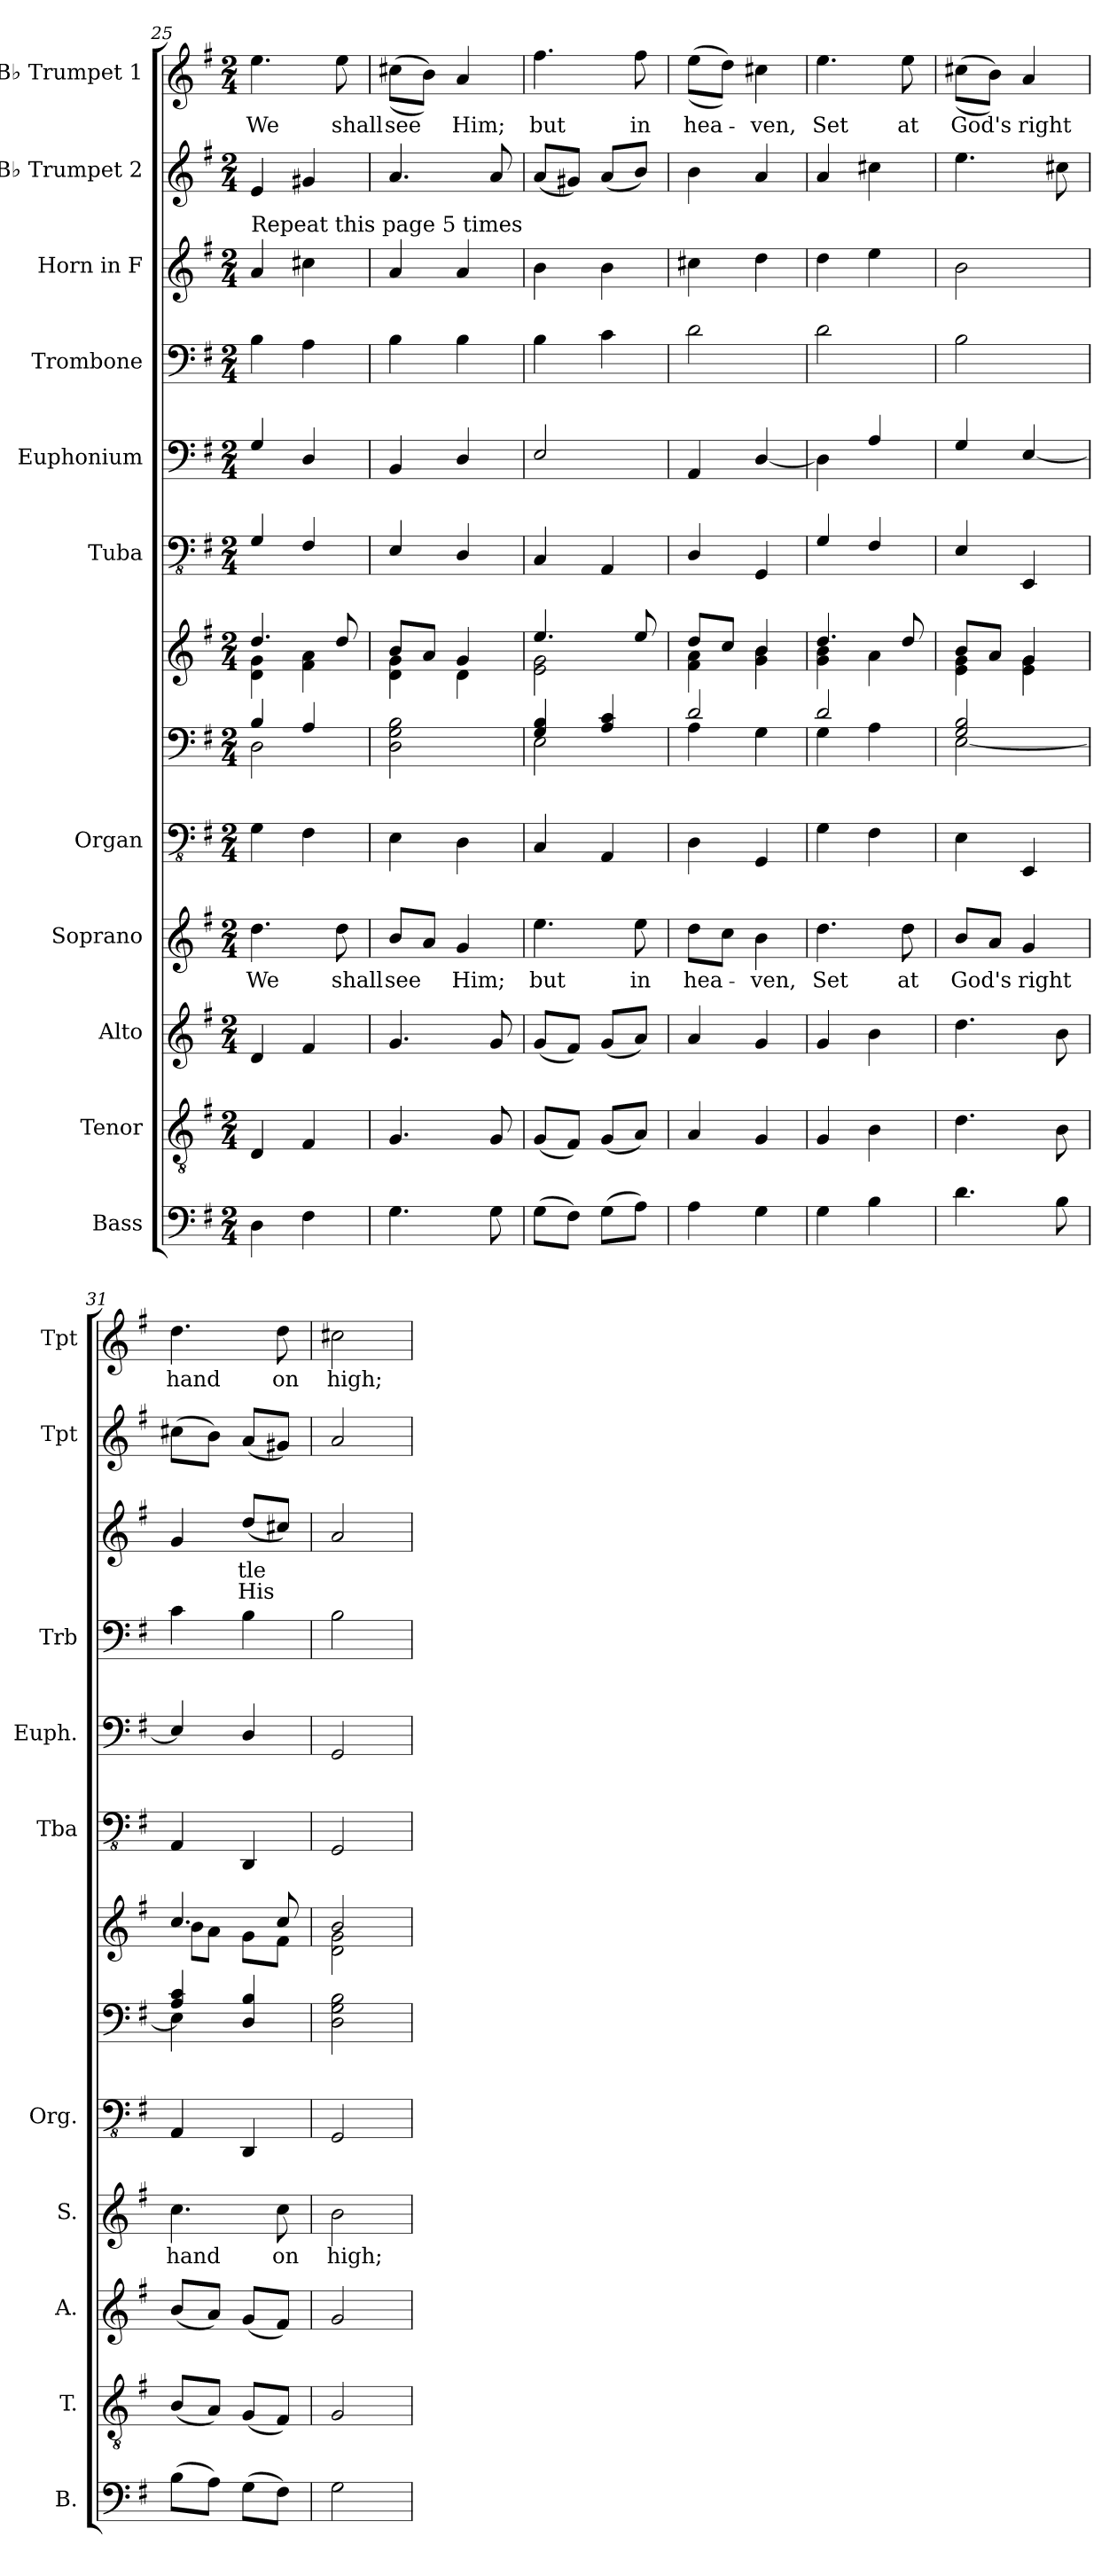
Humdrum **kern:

**kern	**kern	**kern	**kern	**text	**kern	**kern	**kern	**kern	**kern	**kern	**kern	**text	**text	**kern	**kern	**text
*part11	*part10	*part9	*part8	*part8	*part7	*part7	*part7	*part6	*part5	*part4	*part3	*part3	*part3	*part2	*part1	*part1
*staff13	*staff12	*staff11	*staff10	*staff10	*staff9	*staff8	*staff7	*staff6	*staff5	*staff4	*staff3	*staff3	*staff3	*staff2	*staff1	*staff1
*I"Bass	*I"Tenor	*I"Alto	*I"Soprano	*	*I"Organ	*	*	*I"Tuba	*I"Euphonium	*I"Trombone	*I"Horn in F	*	*	*I"B♭ Trumpet 2	*I"B♭ Trumpet 1	*
*I'B.	*I'T.	*I'A.	*I'S.	*	*I'Org.	*	*	*I'Tba	*I'Euph.	*I'Trb	*	*	*	*I'Tpt	*I'Tpt	*
*clefF4	*clefGv2	*clefG2	*clefG2	*	*clefFv4	*clefF4	*clefG2	*clefFv4	*clefF4	*clefF4	*clefG2	*	*	*clefG2	*clefG2	*
*	*	*	*	*	*	*	*	*	*	*	*ITrd4c7	*	*	*ITrd1c2	*ITrd1c2	*
*k[f#]	*k[f#]	*k[f#]	*k[f#]	*	*k[f#]	*k[f#]	*k[f#]	*k[f#]	*k[f#]	*k[f#]	*k[]	*	*	*k[b-]	*k[b-]	*
*M2/4	*M2/4	*M2/4	*M2/4	*	*M2/4	*M2/4	*M2/4	*M2/4	*M2/4	*M2/4	*M2/4	*	*	*M2/4	*M2/4	*
=25	=25	=25	=25	=25	=25	=25	=25	=25	=25	=25	=25	=25	=25	=25	=25	=25
!	!	!	!	!	!	!	!	!	!	!	!LO:TX:a:t=Repeat this page 5 times	!	!	!	!	!
!	!	!	!	!LO:LY:b	!	!	!	!	!	!	!	!	!	!	!	!LO:LY:b
*	*	*	*	*	*	*^	*^	*	*	*	*	*	*	*	*	*
4D\	4D/	4d/	4.dd\	We	4GG\	4B/	2D\	4.dd/	4d\ 4g\	4GG/	4G/	4B\	4d/	.	.	4d/	4.dd\	We
4F#\	4F#/	4f#/	.	.	4FF#\	4A/	.	.	4f#\ 4a\	4FF#/	4D/	4A\	4f#X\	.	.	4f#X/	.	.
!	!	!	!	!LO:LY:b	!	!	!	!	!	!	!	!	!	!	!	!	!	!LO:LY:b
.	.	.	8dd\	shall	.	.	.	8dd/	.	.	.	.	.	.	.	.	8dd\	shall
*	*	*	*	*	*	*v	*v	*	*	*	*	*	*	*	*	*	*	*
=26	=26	=26	=26	=26	=26	=26	=26	=26	=26	=26	=26	=26	=26	=26	=26	=26	=26
!	!	!	!	!LO:LY:b	!	!	!	!	!	!	!	!	!	!	!	!	!LO:LY:b
4.G\	4.G/	4.g/	8b/L	see	4EE\	2D\ 2G\ 2B\	8b/L	4d\ 4g\	4EE/	4BB/	4B\	4d/	.	.	4.g/	(>(>8bn\L	see
.	.	.	8a/J	.	.	.	8a/J	.	.	.	.	.	.	.	.	8a\J))	.
!	!	!	!	!LO:LY:b	!	!	!	!	!	!	!	!	!	!	!	!	!LO:LY:b
.	.	.	4g/	Him;	4DD\	.	4g/	4d\	4DD/	4D/	4B\	4d/	.	.	.	4g/	Him;
8G\	8G/	8g/	.	.	.	.	.	.	.	.	.	.	.	.	8g/	.	.
=27	=27	=27	=27	=27	=27	=27	=27	=27	=27	=27	=27	=27	=27	=27	=27	=27	=27
!	!	!	!	!LO:LY:b	!	!	!	!	!	!	!	!	!	!	!	!	!LO:LY:b
*	*	*	*	*	*	*^	*	*	*	*	*	*	*	*	*	*	*
(>8G\L	(<8G/L	(<8g/L	4.ee\	but	4CC/	4G/ 4B/	2E\	4.ee/	2e\ 2g\	4CC/	2E/	4B\	4e\	.	.	(<8g/L	4.ee\	but
8F#\J)	8F#/J)	8f#/J)	.	.	.	.	.	.	.	.	.	.	.	.	.	8f#X/J)	.	.
(>8G\L	(<8G/L	(<8g/L	.	.	4AAA/	4A/ 4c/	.	.	.	4AAA/	.	4c\	4e\	.	.	(<8g/L	.	.
!	!	!	!	!LO:LY:b	!	!	!	!	!	!	!	!	!	!	!	!	!	!LO:LY:b
8A\J)	8A/J)	8a/J)	8ee\	in	.	.	.	8ee/	.	.	.	.	.	.	.	8a/J)	8ee\	in
=28	=28	=28	=28	=28	=28	=28	=28	=28	=28	=28	=28	=28	=28	=28	=28	=28	=28	=28
!	!	!	!	!LO:LY:b	!	!	!	!	!	!	!	!	!	!	!	!	!	!LO:LY:b
4A\	4A/	4a/	8dd\L	hea-	4DD\	2d/	4A\	8dd/L	4f#\ 4a\	4DD/	4AA/	2d\	4f#X\	.	.	4a\	(>(>8dd\L	hea-
.	.	.	8cc\J	.	.	.	.	8cc/J	.	.	.	.	.	.	.	.	8cc\J))	.
!	!	!	!	!LO:LY:b	!	!	!	!	!	!	!	!	!	!	!	!	!	!LO:LY:b
4G\	4G/	4g/	4b\	-ven,	4GGG/	.	4G\	4b/	4g\ 4b\	4GGG/	[4D/	.	4g\	.	.	4g/	4bn\	-ven,
=29	=29	=29	=29	=29	=29	=29	=29	=29	=29	=29	=29	=29	=29	=29	=29	=29	=29	=29
!	!	!	!	!LO:LY:b	!	!	!	!	!	!	!	!	!	!	!	!	!	!LO:LY:b
4G\	4G/	4g/	4.dd\	Set	4GG\	2d/	4G\	4.dd/	4g\ 4b\	4GG/	4D\]	2d\	4g\	.	.	4g/	4.dd\	Set
4B\	4B\	4b\	.	.	4FF#\	.	4A\	.	4a\	4FF#/	4A/	.	4a\	.	.	4bn\	.	.
!	!	!	!	!LO:LY:b	!	!	!	!	!	!	!	!	!	!	!	!	!	!LO:LY:b
.	.	.	8dd\	at	.	.	.	8dd/	.	.	.	.	.	.	.	.	8dd\	at
!!LO:PB:g=z
=30	=30	=30	=30	=30	=30	=30	=30	=30	=30	=30	=30	=30	=30	=30	=30	=30	=30	=30
!	!	!	!	!LO:LY:b	!	!	!	!	!	!	!	!	!	!	!	!	!	!LO:LY:b
4.d\	4.d\	4.dd\	8b/L	God's	4EE\	2G/ 2B/	[2E\	8b/L	4e\ 4g\	4EE/	4G/	2B\	2e\	.	.	4.dd\	(>(>8bn\L	God's
.	.	.	8a/J	.	.	.	.	8a/J	.	.	.	.	.	.	.	.	8a\J))	.
!	!	!	!	!LO:LY:b	!	!	!	!	!	!	!	!	!	!	!	!	!	!LO:LY:b
.	.	.	4g/	right	4EEE/	.	.	4g/	4e\ 4g\	4EEE/	[4E/	.	.	.	.	.	4g/	right
8B\	8B\	8b\	.	.	.	.	.	.	.	.	.	.	.	.	.	8bn\	.	.
=31	=31	=31	=31	=31	=31	=31	=31	=31	=31	=31	=31	=31	=31	=31	=31	=31	=31	=31
!	!	!	!	!LO:LY:b	!	!	!	!	!	!	!	!	!	!	!	!	!	!LO:LY:b
(>8B\L	(<8B/L	(<8b/L	4.cc\	hand	4AAA/	4A/ 4c/	4E\]	4.cc/	8b\L	4AAA/	4E/]	4c\	4c/	.	.	(>8bn\L	4.cc\	hand
8A\J)	8A/J)	8a/J)	.	.	.	.	.	.	8a\J	.	.	.	.	.	.	8a\J)	.	.
!	!	!	!	!	!	!	!	!	!	!	!	!	!	!LO:LY:b	!LO:LY:b	!	!	!
(>8G\L	(<8G/L	(<8g/L	.	.	4DDD/	4D/ 4B/	4ryy	.	8g\L	4DDD/	4D/	4B\	(<8g/L	-tle	His	(<8g/L	.	.
!	!	!	!	!LO:LY:b	!	!	!	!	!	!	!	!	!	!	!	!	!	!LO:LY:b
8F#\J)	8F#/J)	8f#/J)	8cc\	on	.	.	.	8cc/	8f#\J	.	.	.	8f#X/J)	.	.	8f#X/J)	8cc\	on
*	*	*	*	*	*	*v	*v	*	*	*	*	*	*	*	*	*	*	*
=32	=32	=32	=32	=32	=32	=32	=32	=32	=32	=32	=32	=32	=32	=32	=32	=32	=32
!	!	!	!	!LO:LY:b	!	!	!	!	!	!	!	!	!	!	!	!	!LO:LY:b
2G\	2G/	2g/	2b\	high;	2GGG/	2D\ 2G\ 2B\	2b/	2d\ 2g\	2GGG/	2GG/	2B\	2d/	.	.	2g/	2bn\	high;
*	*	*	*	*	*	*	*v	*v	*	*	*	*	*	*	*	*	*
=	=	=	=	=	=	=	=	=	=	=	=	=	=	=	=	=
*-	*-	*-	*-	*-	*-	*-	*-	*-	*-	*-	*-	*-	*-	*-	*-	*-
